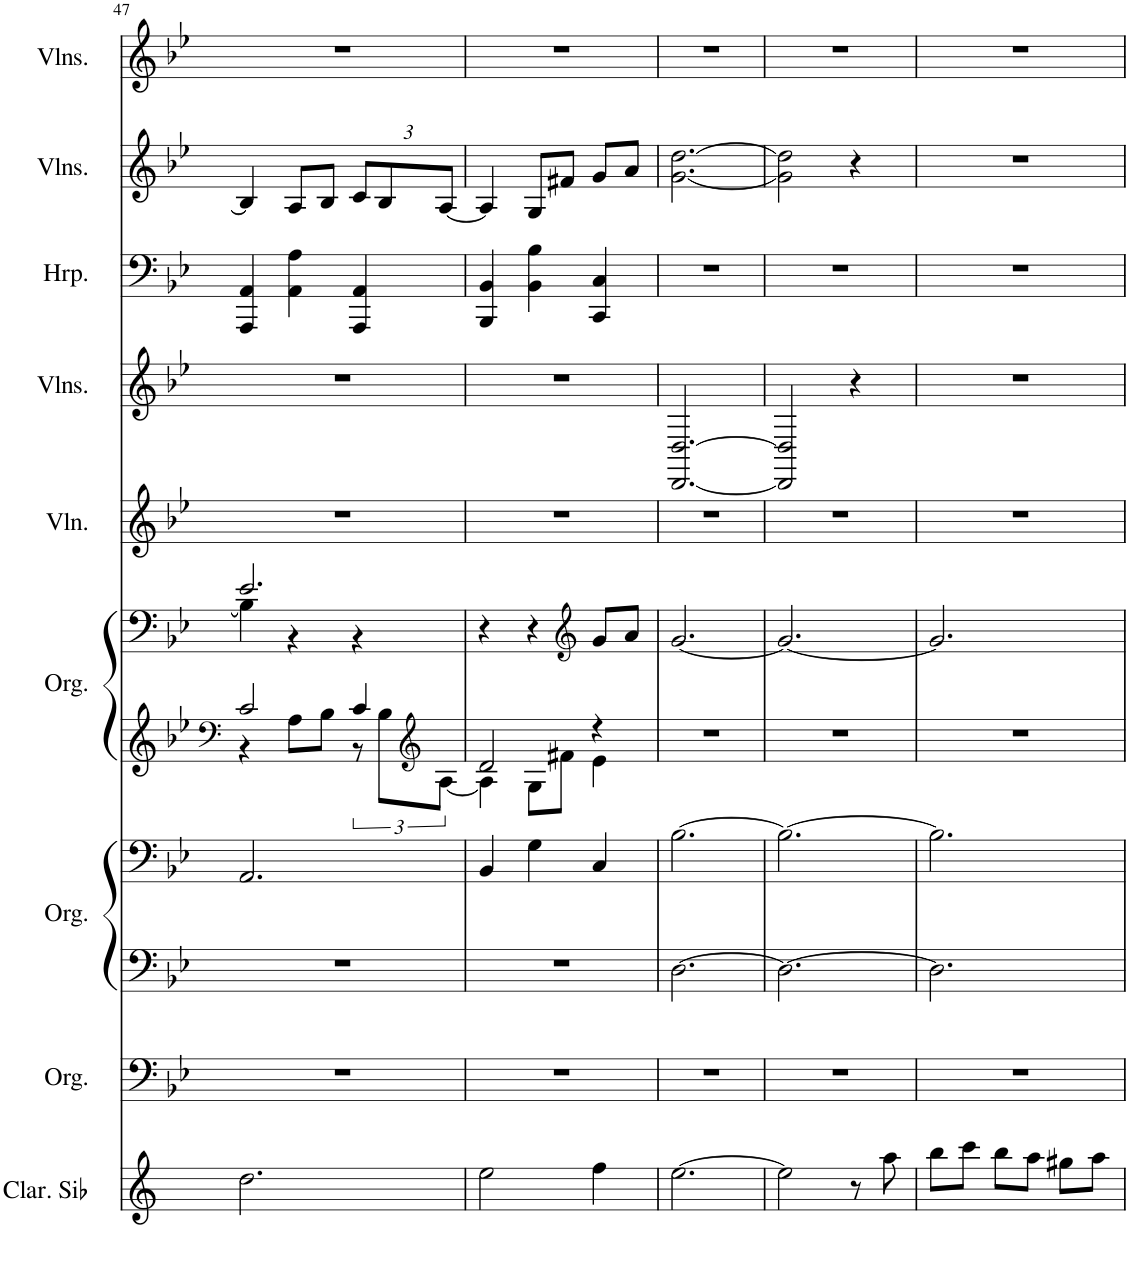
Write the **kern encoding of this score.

**kern	**kern	**kern	**kern	**kern	**kern	**kern	**kern	**kern	**kern	**kern
*part9	*part8	*part7	*part7	*part6	*part6	*part5	*part4	*part3	*part2	*part1
*staff11	*staff10	*staff9	*staff8	*staff7	*staff6	*staff5	*staff4	*staff3	*staff2	*staff1
*I"Clarinette en Sib	*I"Orgue, ChurchOrgan	*I"Orgue, ChurchOrgan	*	*I"Orgue, ChurchOrgan	*	*I"Violon,  Solo Violin	*I"Violons, StrEnsmbl 2	*I"Harpe, Pizz Strings	*I"Violons, StrEnsmbl 2	*I"Violons, StrEnsmbl 1
*I'Clar. Sib	*I'Org.	*I'Org.	*	*I'Org.	*	*I'Vln.	*I'Vlns.	*I'Hrp.	*I'Vlns.	*I'Vlns.
!!LO:PB:g=z
*clefG2	*clefF4	*clefF4	*clefF4	*clefF4	*clefF4	*clefG2	*clefG2	*clefF4	*clefG2	*clefG2
*Trd1c2	*	*	*	*	*	*	*	*	*	*
*k[]	*k[b-e-]	*k[b-e-]	*k[b-e-]	*k[b-e-]	*k[b-e-]	*k[b-e-]	*k[b-e-]	*k[b-e-]	*k[b-e-]	*k[b-e-]
*M3/4	*M3/4	*M3/4	*M3/4	*M3/4	*M3/4	*M3/4	*M3/4	*M3/4	*M3/4	*M3/4
=47	=47	=47	=47	=47	=47	=47	=47	=47	=47	=47
*	*	*	*	*^	*^	*	*	*	*	*
2.dd\	2.r	2.r	2.AA/	2c/	4r	2.e-/	4B-\]	2.r	2.r	4AAA/ 4AA/	4B-/]	2.r
.	.	.	.	.	8A\L	.	4r	.	.	4AA\ 4A\	8A/L	.
.	.	.	.	.	8B-\J	.	.	.	.	.	8B-/J	.
*	*	*	*	*	*	*	*	*	*	*	*Xbrackettup	*
.	.	.	.	4c/	12r	.	4r	.	.	4AAA/ 4AA/	12c/L	.
.	.	.	.	.	12B-\L	.	.	.	.	.	12B-/	.
*	*	*	*	*clefG2	*	*	*	*	*	*	*	*
.	.	.	.	.	[12A\J	.	.	.	.	.	[12A/J	.
*	*	*	*	*	*	*v	*v	*	*	*	*	*
=48	=48	=48	=48	=48	=48	=48	=48	=48	=48	=48	=48
2ee\	2.r	2.r	4BB-/	2d/	4A\]	4r	2.r	2.r	4BBB-/ 4BB-/	4A/]	2.r
.	.	.	4G\	.	8G\L	4r	.	.	4BB-\ 4B-\	8G/L	.
.	.	.	.	.	8f#X\J	.	.	.	.	8f#X/J	.
*	*	*	*	*	*	*clefG2	*	*	*	*	*
4ff\	.	.	4C/	4r	4e-\	8g/L	.	.	4CC/ 4C/	8g/L	.
.	.	.	.	.	.	8a/J	.	.	.	8a/J	.
*	*	*	*	*v	*v	*	*	*	*	*	*
=49	=49	=49	=49	=49	=49	=49	=49	=49	=49	=49
[2.ee\	2.r	[2.D\	[2.B-\	2.r	[2.g/	2.r	[2.DD/ [2.D/	2.r	[2.g\ [2.dd\	2.r
=50	=50	=50	=50	=50	=50	=50	=50	=50	=50	=50
2ee\]	2.r	2.D\_	2.B-\_	2.r	2.g/_	2.r	2DD/] 2D/]	2.r	2g\] 2dd\]	2.r
8r	.	.	.	.	.	.	4r	.	4r	.
8aa\	.	.	.	.	.	.	.	.	.	.
=51	=51	=51	=51	=51	=51	=51	=51	=51	=51	=51
8bb\L	2.r	2.D\]	2.B-\]	2.r	2.g/]	2.r	2.r	2.r	2.r	2.r
8ccc\J	.	.	.	.	.	.	.	.	.	.
8bb\L	.	.	.	.	.	.	.	.	.	.
8aa\J	.	.	.	.	.	.	.	.	.	.
8gg#X\L	.	.	.	.	.	.	.	.	.	.
8aa\J	.	.	.	.	.	.	.	.	.	.
=	=	=	=	=	=	=	=	=	=	=
*-	*-	*-	*-	*-	*-	*-	*-	*-	*-	*-
